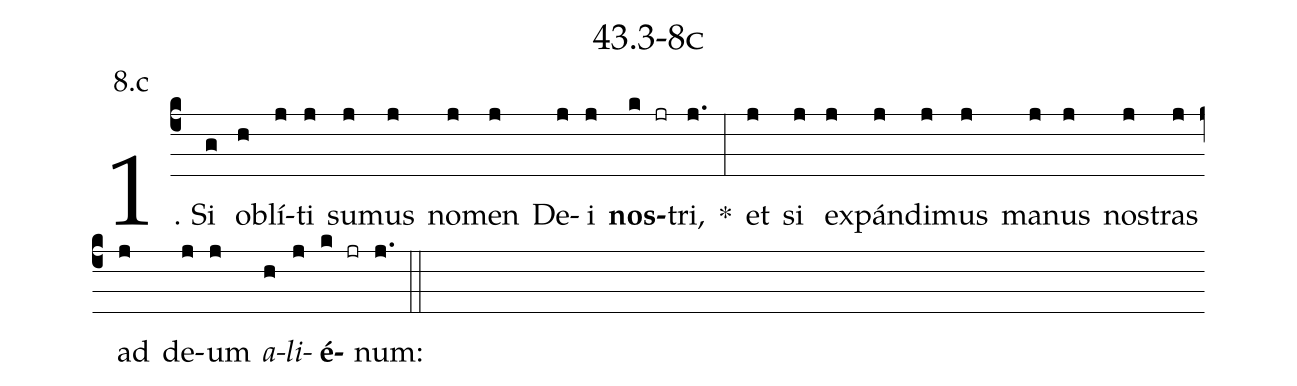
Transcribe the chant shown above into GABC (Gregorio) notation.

name: 43.3-8c;
annotation: 8.c;
%%
(c4)1. Si(g) ob(h)lí(j)ti(j) su(j)mus(j) no(j)men(j) De(j)i(j) <b>nos</b>(k jr)tri,(j.) *(:) et(j) si(j) ex(j)pán(j)di(j)mus(j) ma(j)nus(j) nos(j)tras(j) ad(j) de(j)um(j) <i>a</i>(h)<i>li</i>(j)<b>é</b>(k jr)num:(j.) (::)
